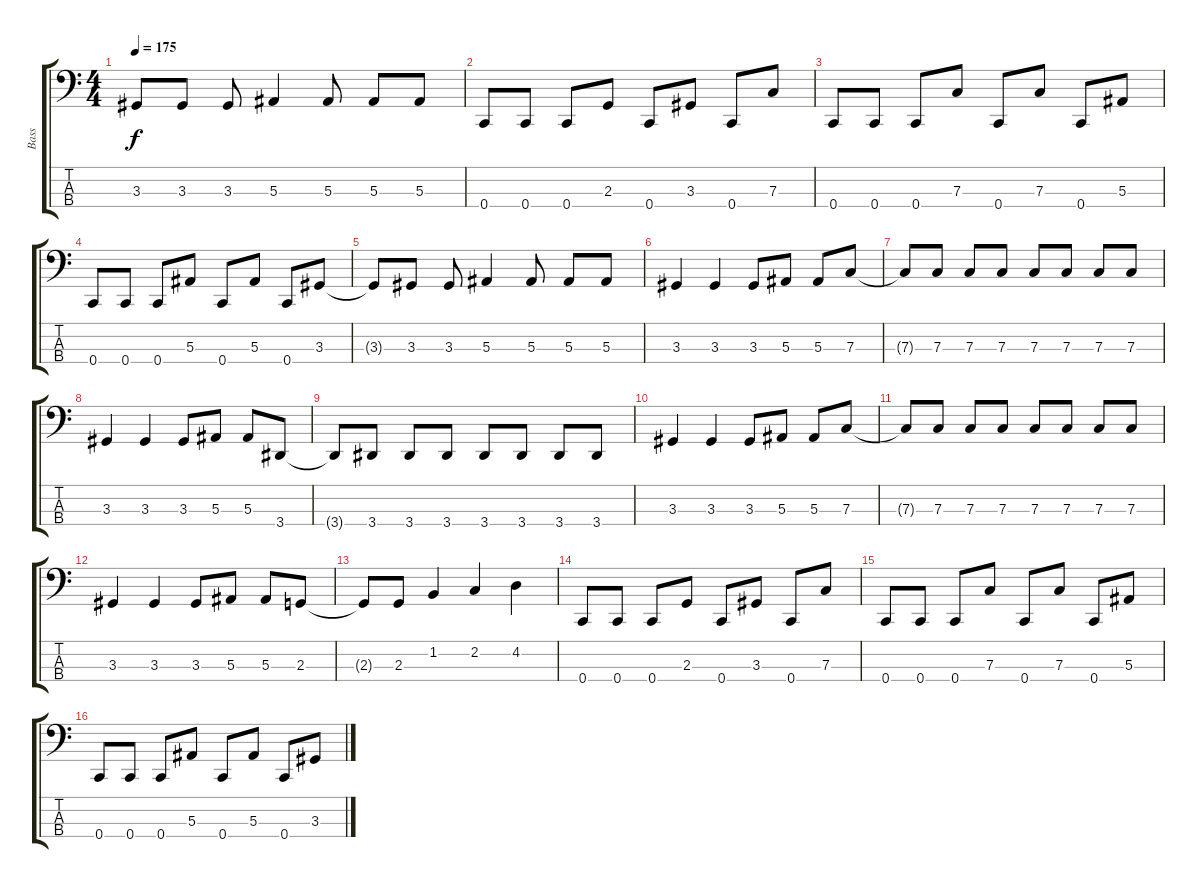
\track ("Bass" "Bass") {instrument slapbass1}
\staff {score tabs}
\tuning (Eb2 Bb1 F1 C1) {hide}
\ts (4 4)
\tempo 175
\clef f4
\ks c
3.3{t}.8{dy f} 3.3.8 3.3.8 5.3.4 5.3.8 5.3.8 5.3.8 |
0.4.8 0.4.8 0.4.8 2.3.8 0.4.8 3.3.8 0.4.8 7.3.8 |
0.4.8 0.4.8 0.4.8 7.3.8 0.4.8 7.3.8 0.4.8 5.3.8 |
0.4.8 0.4.8 0.4.8 5.3.8 0.4.8 5.3.8 0.4.8 3.3.8 |
3.3{t}.8 3.3.8 3.3.8 5.3.4 5.3.8 5.3.8 5.3.8 |
3.3.4 3.3.4 3.3.8 5.3.8 5.3.8 7.3.8 |
7.3{t}.8 7.3.8 7.3.8 7.3.8 7.3.8 7.3.8 7.3.8 7.3.8 |
3.3.4 3.3.4 3.3.8 5.3.8 5.3.8 3.4.8 |
3.4{t}.8 3.4.8 3.4.8 3.4.8 3.4.8 3.4.8 3.4.8 3.4.8 |
3.3.4 3.3.4 3.3.8 5.3.8 5.3.8 7.3.8 |
7.3{t}.8 7.3.8 7.3.8 7.3.8 7.3.8 7.3.8 7.3.8 7.3.8 |
3.3.4 3.3.4 3.3.8 5.3.8 5.3.8 2.3.8 |
2.3{t}.8 2.3.8 1.2.4 2.2.4 4.2.4 |
0.4.8 0.4.8 0.4.8 2.3.8 0.4.8 3.3.8 0.4.8 7.3.8 |
0.4.8 0.4.8 0.4.8 7.3.8 0.4.8 7.3.8 0.4.8 5.3.8 |
0.4.8 0.4.8 0.4.8 5.3.8 0.4.8 5.3.8 0.4.8 3.3.8
